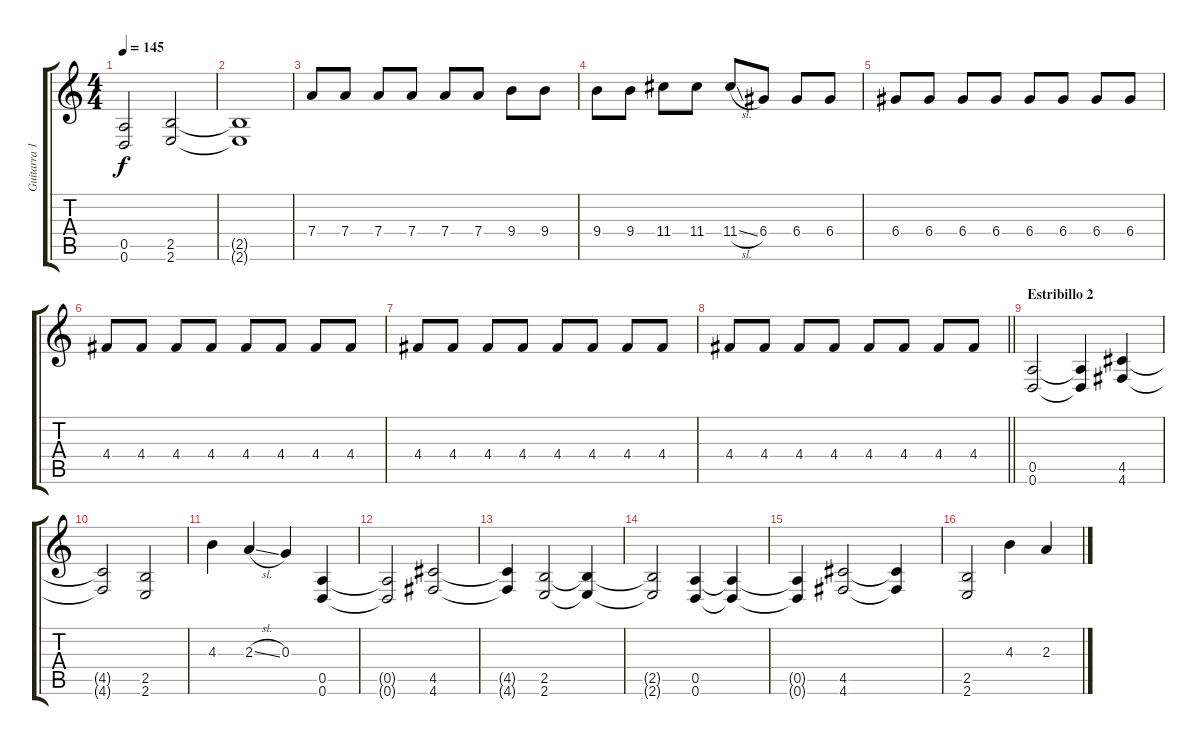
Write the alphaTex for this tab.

\track ("Guitarra 1" "Guitarra 1") {instrument distortionguitar}
\staff {score tabs}
\tuning (E4 B3 G3 D3 A2 D2) {hide}
\ts (4 4)
\tempo 145
\clef g2
\ks c
(0.5{t} 0.6{t}).2{dy f} (2.5 2.6).2 |
(2.5{t} 2.6{t}).1 |
7.4.8{instrument distortionguitar} 7.4.8 7.4.8 7.4.8 7.4.8 7.4.8 9.4.8 9.4.8 |
9.4.8 9.4.8 11.4.8 11.4.8 11.4{sl}.8 6.4.8 6.4.8 6.4.8 |
6.4.8 6.4.8 6.4.8 6.4.8 6.4.8 6.4.8 6.4.8 6.4.8 |
4.4.8 4.4.8 4.4.8 4.4.8 4.4.8 4.4.8 4.4.8 4.4.8 |
4.4.8 4.4.8 4.4.8 4.4.8 4.4.8 4.4.8 4.4.8 4.4.8 |
\barLineRight lightlight
4.4.8 4.4.8 4.4.8 4.4.8 4.4.8 4.4.8 4.4.8 4.4.8 |
\section ("" "Estribillo 2")
(0.5 0.6).2{instrument distortionguitar} (0.5{t} 0.6{t}).4 (4.5 4.6).4 |
(4.5{t} 4.6{t}).2 (2.5 2.6).2 |
4.3.4 2.3{sl}.4 0.3.4 (0.5 0.6).4 |
(0.5{t} 0.6{t}).2 (4.5 4.6).2 |
(4.5{t} 4.6{t}).4 (2.5 2.6).2 (2.5{t} 2.6{t}).4 |
(2.5{t} 2.6{t}).2 (0.5 0.6).4 (0.5{t} 0.6{t}).4 |
(0.5{t} 0.6{t}).4 (4.5 4.6).2 (4.5{t} 4.6{t}).4 |
(2.5 2.6).2 4.3.4 2.3{sl}.4
